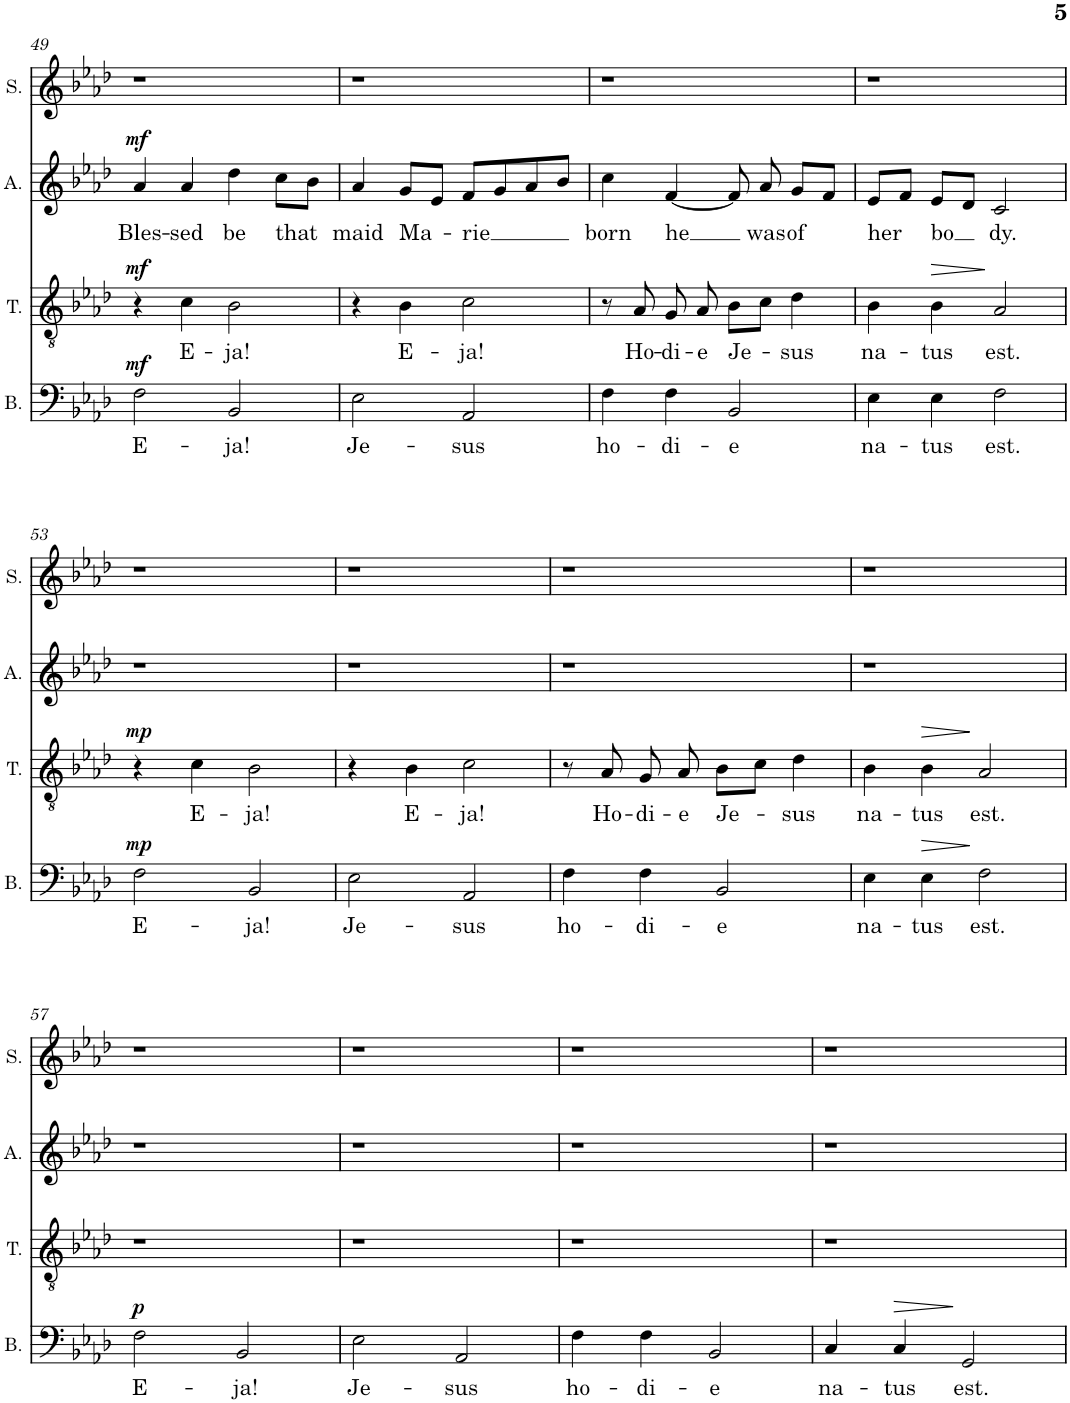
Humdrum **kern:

**kern	**text	**dynam	**kern	**text	**dynam	**kern	**text	**dynam	**kern
*part4	*part4	*part4	*part3	*part3	*part3	*part2	*part2	*part2	*part1
*staff4	*staff4	*staff4	*staff3	*staff3	*staff3	*staff2	*staff2	*staff2	*staff1
*I"Basso	*	*	*I"Tenore	*	*	*I"Contralto	*	*	*I"Soprano
*I'B.	*	*	*I'T.	*	*	*	*	*	*I'S.
!!LO:PB:g=z
*clefF4	*	*	*clefGv2	*	*	*clefG2	*	*	*clefG2
*k[b-e-a-d-]	*	*	*k[b-e-a-d-]	*	*	*k[b-e-a-d-]	*	*	*k[b-e-a-d-]
*M2/2	*	*	*M2/2	*	*	*M2/2	*	*	*M2/2
*met(c|)	*	*	*met(c|)	*	*	*met(c|)	*	*	*met(c|)
=49	=49	=49	=49	=49	=49	=49	=49	=49	=49
!	!LO:LY:b	!LO:DY:a	!	!	!LO:DY:a	!	!LO:LY:b	!LO:DY:a	!
2F\	E-	mf	4r	.	mf	4a-/	Bles-	mf	1r
!	!	!	!	!LO:LY:b	!	!	!LO:LY:b	!	!
.	.	.	4c\	E-	.	4a-/	-sed	.	.
!	!LO:LY:b	!	!	!LO:LY:b	!	!	!LO:LY:b	!	!
2BB-/	-ja!	.	2B-\	-ja!	.	4dd-\	be	.	.
!	!	!	!	!	!	!	!LO:LY:b	!	!
.	.	.	.	.	.	8cc\L	that	.	.
.	.	.	.	.	.	8b-\J	.	.	.
=50	=50	=50	=50	=50	=50	=50	=50	=50	=50
!	!LO:LY:b	!	!	!	!	!	!LO:LY:b	!	!
2E-\	Je-	.	4r	.	.	4a-/	maid	.	1r
!	!	!	!	!LO:LY:b	!	!	!LO:LY:b	!	!
.	.	.	4B-\	E-	.	8g/L	Ma-	.	.
.	.	.	.	.	.	8e-/J	.	.	.
!	!LO:LY:b	!	!	!LO:LY:b	!	!	!LO:LY:b	!	!
2AA-/	-sus	.	2c\	-ja!	.	8f/L	-rie	.	.
.	.	.	.	.	.	8g/	.	.	.
.	.	.	.	.	.	8a-/	.	.	.
.	.	.	.	.	.	8b-/J	.	.	.
=51	=51	=51	=51	=51	=51	=51	=51	=51	=51
!	!LO:LY:b	!	!	!	!	!	!LO:LY:b	!	!
4F\	ho-	.	8r	.	.	4cc\	born	.	1r
!	!	!	!	!LO:LY:b	!	!	!	!	!
.	.	.	8A-/	Ho-	.	.	.	.	.
!	!LO:LY:b	!	!	!LO:LY:b	!	!	!LO:LY:b	!	!
4F\	-di-	.	8G/	-di-	.	[4f/	he	.	.
!	!	!	!	!LO:LY:b	!	!	!	!	!
.	.	.	8A-/	-e	.	.	.	.	.
!	!LO:LY:b	!	!	!LO:LY:b	!	!	!	!	!
2BB-/	-e	.	8B-\L	Je-	.	8f/]	.	.	.
!	!	!	!	!	!	!	!LO:LY:b	!	!
.	.	.	8c\J	.	.	8a-/	was	.	.
!	!	!	!	!LO:LY:b	!	!	!LO:LY:b	!	!
.	.	.	4d-\	-sus	.	8g/L	of	.	.
.	.	.	.	.	.	8f/J	.	.	.
=52	=52	=52	=52	=52	=52	=52	=52	=52	=52
!	!LO:LY:b	!	!	!LO:LY:b	!	!	!LO:LY:b	!	!
4E-\	na-	.	4B-\	na-	.	8e-/L	her	.	1r
.	.	.	.	.	.	8f/J	.	.	.
!	!LO:LY:b	!	!	!LO:LY:b	!LO:HP:b	!	!LO:LY:b	!	!
4E-\	-tus	.	4B-\	-tus	>	8e-/L	bo	.	.
.	.	.	.	.	.	8d-/J	.	.	.
!	!LO:LY:b	!	!	!LO:LY:b	!	!	!LO:LY:b	!	!
2F\	est.	.	2A-/	est.	]	2c/	dy.	.	.
!!LO:LB:g=z
=53	=53	=53	=53	=53	=53	=53	=53	=53	=53
!	!LO:LY:b	!LO:DY:a	!	!	!LO:DY:a	!	!	!	!
2F\	E-	mp	4r	.	mp	1r	.	.	1r
!	!	!	!	!LO:LY:b	!	!	!	!	!
.	.	.	4c\	E-	.	.	.	.	.
!	!LO:LY:b	!	!	!LO:LY:b	!	!	!	!	!
2BB-/	-ja!	.	2B-\	-ja!	.	.	.	.	.
=54	=54	=54	=54	=54	=54	=54	=54	=54	=54
!	!LO:LY:b	!	!	!	!	!	!	!	!
2E-\	Je-	.	4r	.	.	1r	.	.	1r
!	!	!	!	!LO:LY:b	!	!	!	!	!
.	.	.	4B-\	E-	.	.	.	.	.
!	!LO:LY:b	!	!	!LO:LY:b	!	!	!	!	!
2AA-/	-sus	.	2c\	-ja!	.	.	.	.	.
=55	=55	=55	=55	=55	=55	=55	=55	=55	=55
!	!LO:LY:b	!	!	!	!	!	!	!	!
4F\	ho-	.	8r	.	.	1r	.	.	1r
!	!	!	!	!LO:LY:b	!	!	!	!	!
.	.	.	8A-/	Ho-	.	.	.	.	.
!	!LO:LY:b	!	!	!LO:LY:b	!	!	!	!	!
4F\	-di-	.	8G/	-di-	.	.	.	.	.
!	!	!	!	!LO:LY:b	!	!	!	!	!
.	.	.	8A-/	-e	.	.	.	.	.
!	!LO:LY:b	!	!	!LO:LY:b	!	!	!	!	!
2BB-/	-e	.	8B-\L	Je-	.	.	.	.	.
.	.	.	8c\J	.	.	.	.	.	.
!	!	!	!	!LO:LY:b	!	!	!	!	!
.	.	.	4d-\	-sus	.	.	.	.	.
=56	=56	=56	=56	=56	=56	=56	=56	=56	=56
!	!LO:LY:b	!	!	!LO:LY:b	!	!	!	!	!
4E-\	na-	.	4B-\	na-	.	1r	.	.	1r
!	!LO:LY:b	!LO:HP:b	!	!LO:LY:b	!LO:HP:b	!	!	!	!
4E-\	-tus	>	4B-\	-tus	>	.	.	.	.
!	!LO:LY:b	!	!	!LO:LY:b	!	!	!	!	!
2F\	est.	]	2A-/	est.	]	.	.	.	.
!!LO:LB:g=z
=57	=57	=57	=57	=57	=57	=57	=57	=57	=57
!	!LO:LY:b	!LO:DY:a	!	!	!	!	!	!	!
2F\	E-	p	1r	.	.	1r	.	.	1r
!	!LO:LY:b	!	!	!	!	!	!	!	!
2BB-/	-ja!	.	.	.	.	.	.	.	.
=58	=58	=58	=58	=58	=58	=58	=58	=58	=58
!	!LO:LY:b	!	!	!	!	!	!	!	!
2E-\	Je-	.	1r	.	.	1r	.	.	1r
!	!LO:LY:b	!	!	!	!	!	!	!	!
2AA-/	-sus	.	.	.	.	.	.	.	.
=59	=59	=59	=59	=59	=59	=59	=59	=59	=59
!	!LO:LY:b	!	!	!	!	!	!	!	!
4F\	ho-	.	1r	.	.	1r	.	.	1r
!	!LO:LY:b	!	!	!	!	!	!	!	!
4F\	-di-	.	.	.	.	.	.	.	.
!	!LO:LY:b	!	!	!	!	!	!	!	!
2BB-/	-e	.	.	.	.	.	.	.	.
=60	=60	=60	=60	=60	=60	=60	=60	=60	=60
!	!LO:LY:b	!	!	!	!	!	!	!	!
4C/	na-	.	1r	.	.	1r	.	.	1r
!	!LO:LY:b	!LO:HP:b	!	!	!	!	!	!	!
4C/	-tus	>	.	.	.	.	.	.	.
!	!LO:LY:b	!	!	!	!	!	!	!	!
2GG/	est.	]	.	.	.	.	.	.	.
=	=	=	=	=	=	=	=	=	=
*-	*-	*-	*-	*-	*-	*-	*-	*-	*-
